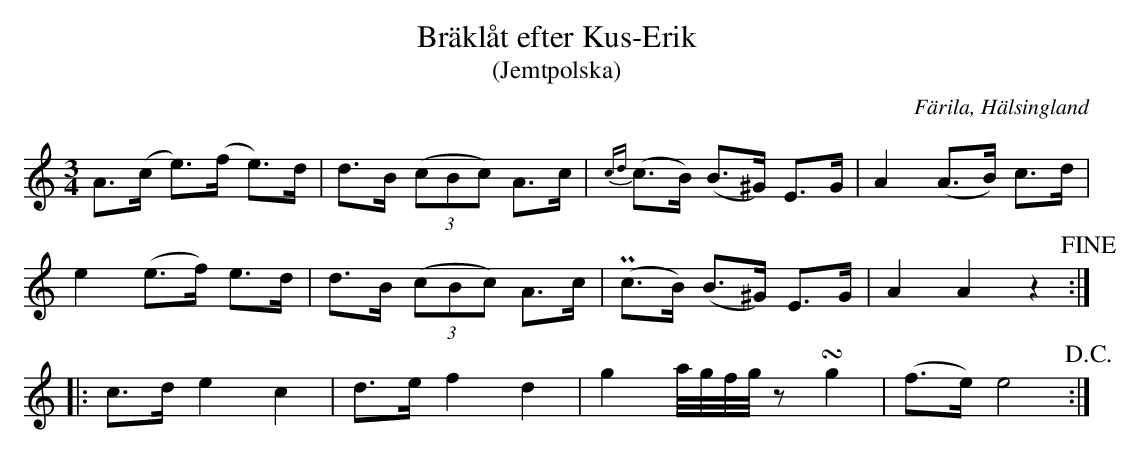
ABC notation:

X:1
T: Bräklåt efter Kus-Erik
T: (Jemtpolska)
O: Färila, Hälsingland
M: 3/4
L: 1/8
K: Am
A>(c e>)(f e)>d | d>B ((3cBc) A>c | {cd}(c>B) (B>^G)   E>G      | A2    (A>B) c>d  |
e2   (e>f) e>d  | d>B ((3cBc) A>c | (Pc>B)    (B>^G)   E>G      | A2    A2    z2  !fine! ::
K: C
c>d  e2    c2   | d>e f2      d2  | g2        a//g//f//g//z !turn!g2 | (f>e) e4 !D.C.!       :|
